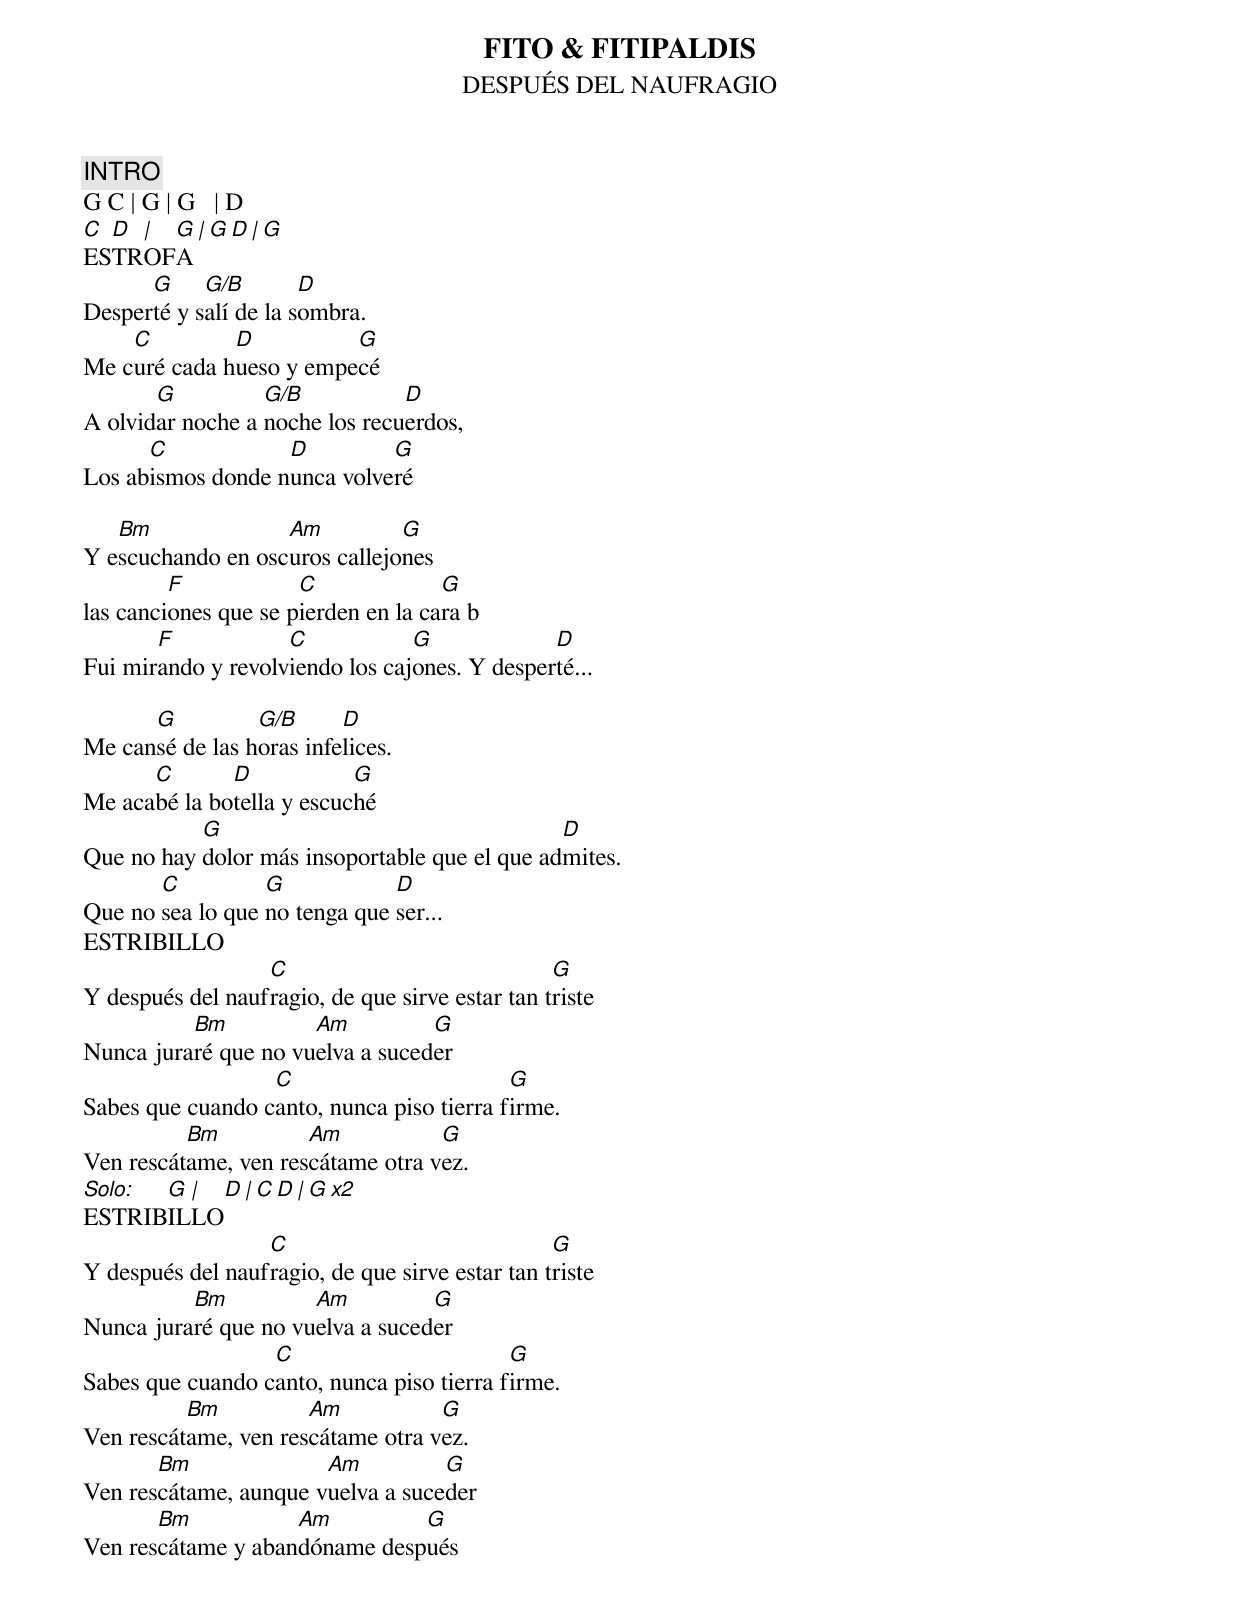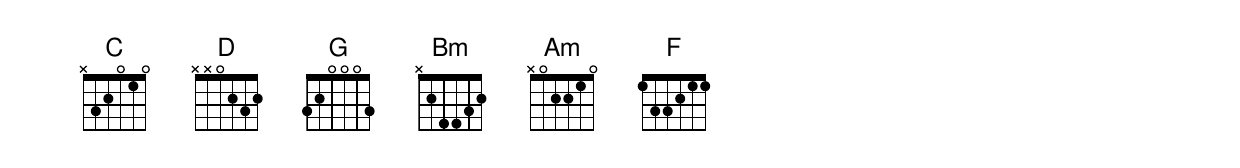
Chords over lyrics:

FITO & FITIPALDIS
DESPUÉS DEL NAUFRAGIO
INTRO
G C | G | G   | D
C D | G | G D | G
ESTROFA
      G     G/B        D
Desperté y salí de la sombra.
    C         D          G
Me curé cada hueso y empecé
       G          G/B           D
A olvidar noche a noche los recuerdos,
      C            D         G
Los abismos donde nunca volveré

   Bm              Am          G
Y escuchando en oscuros callejones
         F            C              G
las canciones que se pierden en la cara b
       F            C            G             D
Fui mirando y revolviendo los cajones. Y desperté...

      G          G/B      D
Me cansé de las horas infelices.
      C       D            G
Me acabé la botella y escuché
           G                                   D
Que no hay dolor más insoportable que el que admites.
       C          G            D
Que no sea lo que no tenga que ser...
ESTRIBILLO
                  C                              G
Y después del naufragio, de que sirve estar tan triste
          Bm          Am          G
Nunca juraré que no vuelva a suceder
                  C                        G
Sabes que cuando canto, nunca piso tierra firme.
          Bm          Am           G
Ven rescátame, ven rescátame otra vez.
Solo: G | D | C D | G x2
ESTRIBILLO
                  C                              G
Y después del naufragio, de que sirve estar tan triste
          Bm          Am          G
Nunca juraré que no vuelva a suceder
                  C                        G
Sabes que cuando canto, nunca piso tierra firme.
          Bm          Am           G
Ven rescátame, ven rescátame otra vez.
       Bm              Am          G
Ven rescátame, aunque vuelva a suceder
       Bm           Am         G
Ven rescátame y abandóname después
